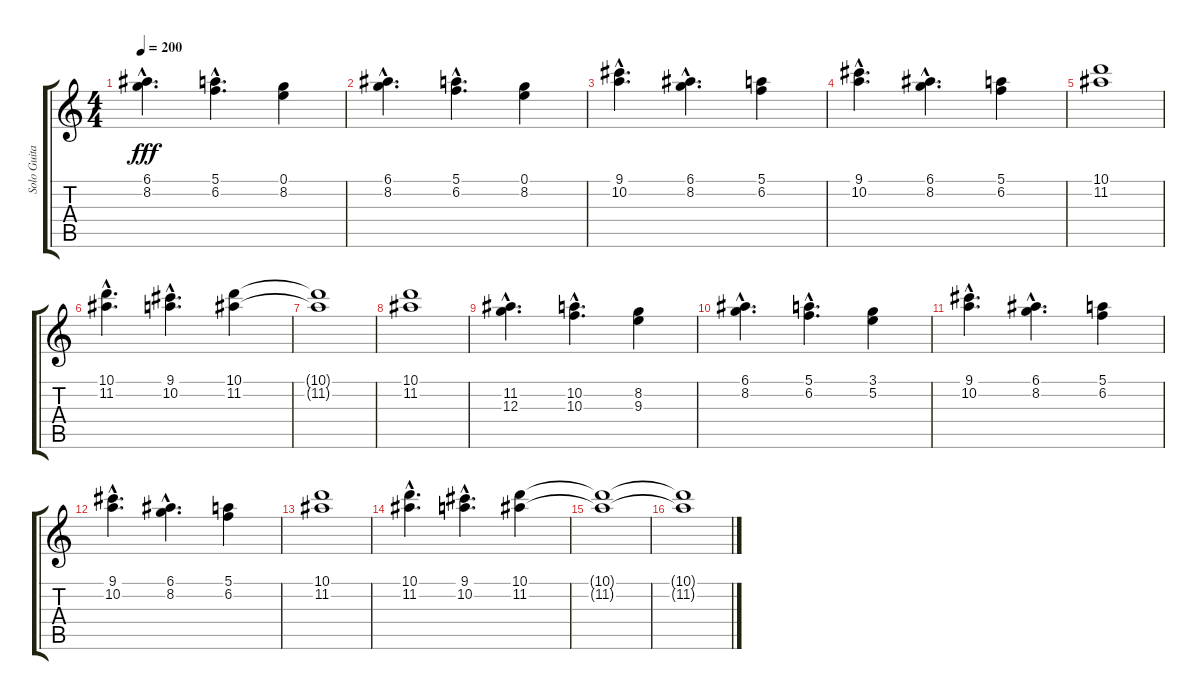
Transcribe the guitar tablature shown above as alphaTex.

\track ("Solo Guitar" "Solo Guita") {instrument distortionguitar}
\staff {score tabs}
\tuning (E4 B3 G3 D3 A2 E2) {hide}
\ts (4 4)
\tempo 200
\clef g2
\ks c
(6.1{hac} 8.2{hac}).4{d dy fff} (5.1{hac} 6.2{hac}).4{d} (0.1 8.2).4 |
(6.1{hac} 8.2{hac}).4{d} (5.1{hac} 6.2{hac}).4{d} (0.1 8.2).4 |
(9.1{hac} 10.2{hac}).4{d} (6.1{hac} 8.2{hac}).4{d} (5.1 6.2).4 |
(9.1{hac} 10.2{hac}).4{d} (6.1{hac} 8.2{hac}).4{d} (5.1 6.2).4 |
(10.1 11.2).1 |
(10.1{hac} 11.2{hac}).4{d} (9.1{hac} 10.2{hac}).4{d} (10.1 11.2).4 |
(10.1{t} 11.2{t}).1 |
(10.1 11.2).1 |
(11.2{hac} 12.3{hac}).4{d} (10.2{hac} 10.3{hac}).4{d} (8.2 9.3).4 |
(6.1{hac} 8.2{hac}).4{d} (5.1{hac} 6.2{hac}).4{d} (3.1 5.2).4 |
(9.1{hac} 10.2{hac}).4{d} (6.1{hac} 8.2{hac}).4{d} (5.1 6.2).4 |
(9.1{hac} 10.2{hac}).4{d} (6.1{hac} 8.2{hac}).4{d} (5.1 6.2).4 |
(10.1 11.2).1 |
(10.1{hac} 11.2{hac}).4{d} (9.1{hac} 10.2{hac}).4{d} (10.1 11.2).4 |
(10.1{t} 11.2{t}).1 |
(10.1{t} 11.2{t}).1
